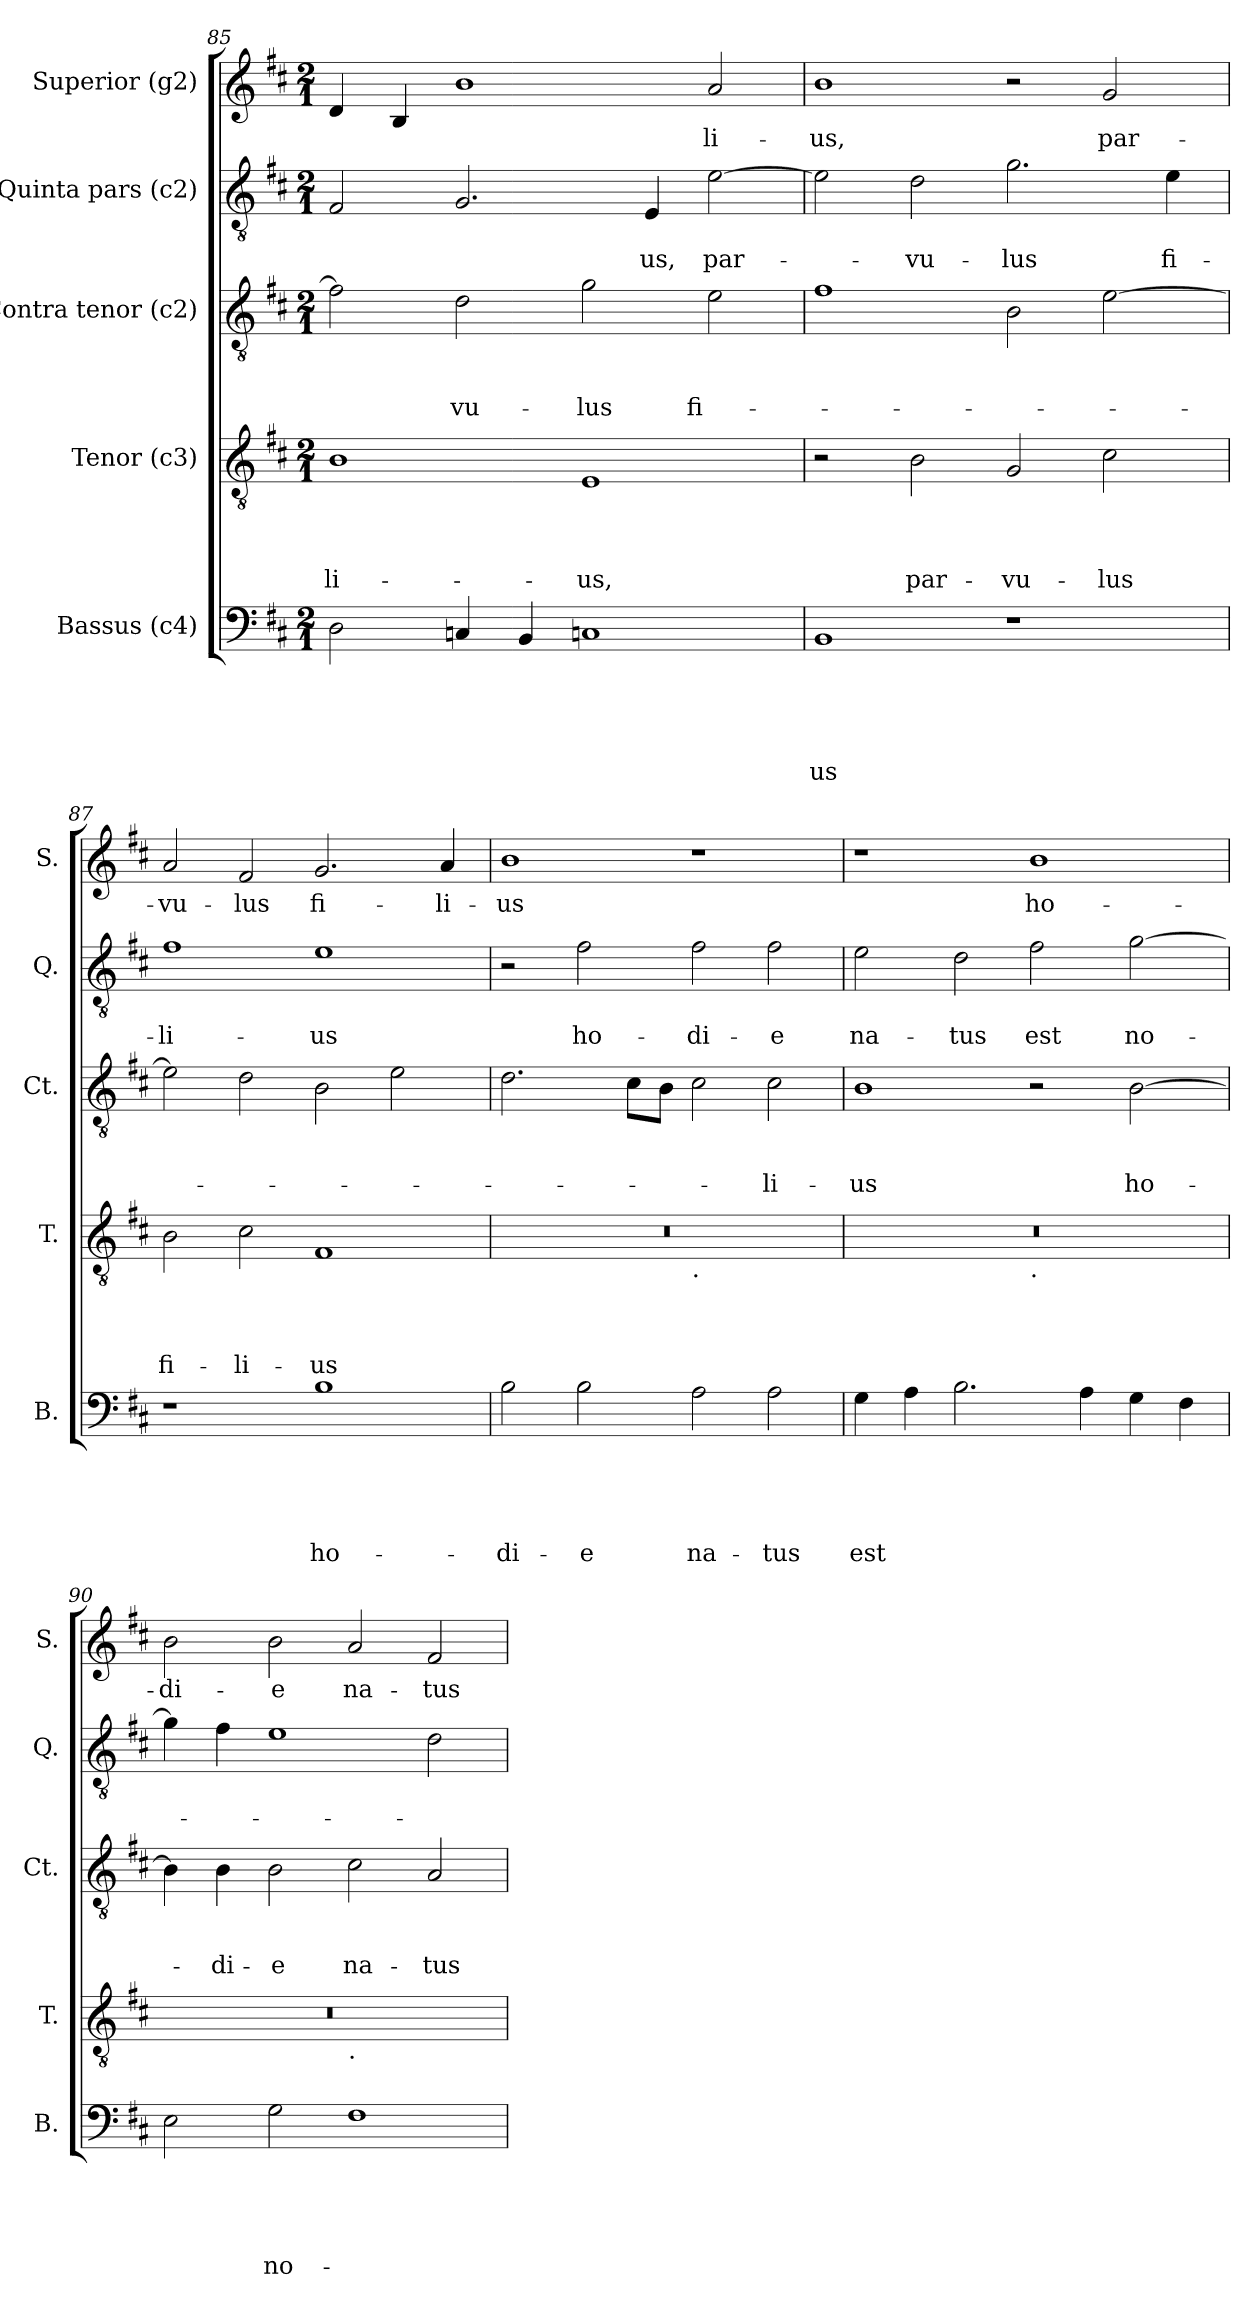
**kern	**text	**text	**text	**text	**text	**kern	**text	**text	**text	**text	**kern	**text	**text	**text	**kern	**text	**text	**kern	**text
*part5	*part5	*part5	*part5	*part5	*part5	*part4	*part4	*part4	*part4	*part4	*part3	*part3	*part3	*part3	*part2	*part2	*part2	*part1	*part1
*staff5	*staff5	*staff5	*staff5	*staff5	*staff5	*staff4	*staff4	*staff4	*staff4	*staff4	*staff3	*staff3	*staff3	*staff3	*staff2	*staff2	*staff2	*staff1	*staff1
*I"Bassus (c4)	*	*	*	*	*	*I"Tenor (c3)	*	*	*	*	*I"Contra tenor (c2)	*	*	*	*I"Quinta pars (c2)	*	*	*I"Superior (g2)	*
*I'B.	*	*	*	*	*	*I'T.	*	*	*	*	*I'Ct.	*	*	*	*I'Q.	*	*	*I'S.	*
*clefF4	*	*	*	*	*	*clefGv2	*	*	*	*	*clefGv2	*	*	*	*clefGv2	*	*	*clefG2	*
*k[f#c#]	*	*	*	*	*	*k[f#c#]	*	*	*	*	*k[f#c#]	*	*	*	*k[f#c#]	*	*	*k[f#c#]	*
*D:	*	*	*	*	*	*D:	*	*	*	*	*D:	*	*	*	*D:	*	*	*D:	*
*M2/1	*	*	*	*	*	*M2/1	*	*	*	*	*M2/1	*	*	*	*M2/1	*	*	*M2/1	*
=85	=85	=85	=85	=85	=85	=85	=85	=85	=85	=85	=85	=85	=85	=85	=85	=85	=85	=85	=85
!	!	!	!	!	!	!	!	!	!	!LO:LY:b	!	!	!	!	!	!	!	!	!
2D\	.	.	.	.	.	1B	.	.	.	-li-	2f#\]	.	.	.	2F#/	.	.	4d/	.
.	.	.	.	.	.	.	.	.	.	.	.	.	.	.	.	.	.	4B/	.
!	!	!	!	!	!	!	!	!	!	!	!	!	!	!LO:LY:b	!	!	!	!	!
4C/	.	.	.	.	.	.	.	.	.	.	2d\	.	.	-vu-	2.G/	.	.	1b	.
4BB/	.	.	.	.	.	.	.	.	.	.	.	.	.	.	.	.	.	.	.
!	!	!	!	!	!	!	!	!	!	!LO:LY:b	!	!	!	!LO:LY:b	!	!	!	!	!
1Cn	.	.	.	.	.	1E	.	.	.	-us,	2g\	.	.	-lus	.	.	.	.	.
!	!	!	!	!	!	!	!	!	!	!	!	!	!	!	!	!	!LO:LY:b	!	!
.	.	.	.	.	.	.	.	.	.	.	.	.	.	.	4E/	.	-us,	.	.
!	!	!	!	!	!	!	!	!	!	!	!	!	!	!LO:LY:b	!	!	!LO:LY:b	!	!LO:LY:b
.	.	.	.	.	.	.	.	.	.	.	2e\	.	.	fi-	[>2e\	.	par-	2a/	-li-
!!LO:PB:g=z
=86	=86	=86	=86	=86	=86	=86	=86	=86	=86	=86	=86	=86	=86	=86	=86	=86	=86	=86	=86
!	!	!	!	!	!LO:LY:b	!	!	!	!	!	!	!	!	!	!	!	!	!	!LO:LY:b
1BB	.	.	.	.	-us	2r	.	.	.	.	1f#	.	.	.	2e\]	.	.	1b	-us,
!	!	!	!	!	!	!	!	!	!	!LO:LY:b	!	!	!	!	!	!	!LO:LY:b	!	!
.	.	.	.	.	.	2B\	.	.	.	par-	.	.	.	.	2d\	.	-vu-	.	.
!	!	!	!	!	!	!	!	!	!	!LO:LY:b	!	!	!	!	!	!	!LO:LY:b	!	!
1r	.	.	.	.	.	2G/	.	.	.	-vu-	2B\	.	.	.	2.g\	.	-lus	2r	.
!	!	!	!	!	!	!	!	!	!	!LO:LY:b	!	!	!	!	!	!	!	!	!LO:LY:b
.	.	.	.	.	.	2c#\	.	.	.	-lus	[>2e\	.	.	.	.	.	.	2g/	par-
!	!	!	!	!	!	!	!	!	!	!	!	!	!	!	!	!	!LO:LY:b	!	!
.	.	.	.	.	.	.	.	.	.	.	.	.	.	.	4e\	.	fi-	.	.
=87	=87	=87	=87	=87	=87	=87	=87	=87	=87	=87	=87	=87	=87	=87	=87	=87	=87	=87	=87
!	!	!	!	!	!	!	!	!	!	!LO:LY:b	!	!	!	!	!	!	!LO:LY:b	!	!LO:LY:b
1r	.	.	.	.	.	2B\	.	.	.	fi-	2e\]	.	.	.	1f#	.	-li-	2a/	-vu-
!	!	!	!	!	!	!	!	!	!	!LO:LY:b	!	!	!	!	!	!	!	!	!LO:LY:b
.	.	.	.	.	.	2c#\	.	.	.	-li-	2d\	.	.	.	.	.	.	2f#/	-lus
!	!	!	!	!	!LO:LY:b	!	!	!	!	!LO:LY:b	!	!	!	!	!	!	!LO:LY:b	!	!LO:LY:b
1B	.	.	.	.	ho-	1F#	.	.	.	-us	2B\	.	.	.	1e	.	-us	2.g/	fi-
.	.	.	.	.	.	.	.	.	.	.	2e\	.	.	.	.	.	.	.	.
!	!	!	!	!	!	!	!	!	!	!	!	!	!	!	!	!	!	!	!LO:LY:b
.	.	.	.	.	.	.	.	.	.	.	.	.	.	.	.	.	.	4a/	-li-
=88	=88	=88	=88	=88	=88	=88	=88	=88	=88	=88	=88	=88	=88	=88	=88	=88	=88	=88	=88
!	!	!	!	!	!LO:LY:b	!	!	!	!	!	!	!	!	!	!	!	!	!	!LO:LY:b
*	*	*	*	*	*	*^	*	*	*	*	*	*	*	*	*	*	*	*	*
2B\	.	.	.	.	-di-	0r	1ryy	.	.	.	.	2.d\	.	.	.	2r	.	.	1b	-us
!	!	!	!	!	!LO:LY:b	!	!	!	!	!	!	!	!	!	!	!	!	!LO:LY:b	!	!
2B\	.	.	.	.	-e	.	.	.	.	.	.	.	.	.	.	2f#\	.	ho-	.	.
.	.	.	.	.	.	.	.	.	.	.	.	8c#\L	.	.	.	.	.	.	.	.
.	.	.	.	.	.	.	.	.	.	.	.	8B\J	.	.	.	.	.	.	.	.
!	!	!	!	!	!	!	!LO:TX:b:t=.	!	!	!	!	!	!	!	!	!	!	!	!	!
!	!	!	!	!	!LO:LY:b	!	!	!	!	!	!	!	!	!	!	!	!	!LO:LY:b	!	!
2A\	.	.	.	.	na-	.	1ryy	.	.	.	.	2c#\	.	.	.	2f#\	.	-di-	1r	.
!	!	!	!	!	!LO:LY:b	!	!	!	!	!	!	!	!	!	!LO:LY:b	!	!	!LO:LY:b	!	!
2A\	.	.	.	.	-tus	.	.	.	.	.	.	2c#\	.	.	-li-	2f#\	.	-e	.	.
!!LO:LB:g=z
=89	=89	=89	=89	=89	=89	=89	=89	=89	=89	=89	=89	=89	=89	=89	=89	=89	=89	=89	=89	=89
!	!	!	!	!	!LO:LY:b	!	!	!	!	!	!	!	!	!	!LO:LY:b	!	!	!LO:LY:b	!	!
4G\	.	.	.	.	est	0r	1ryy	.	.	.	.	1B	.	.	-us	2e\	.	na-	1r	.
4A\	.	.	.	.	.	.	.	.	.	.	.	.	.	.	.	.	.	.	.	.
!	!	!	!	!	!	!	!	!	!	!	!	!	!	!	!	!	!	!LO:LY:b	!	!
2.B\	.	.	.	.	.	.	.	.	.	.	.	.	.	.	.	2d\	.	-tus	.	.
!	!	!	!	!	!	!	!LO:TX:b:t=.	!	!	!	!	!	!	!	!	!	!	!	!	!
!	!	!	!	!	!	!	!	!	!	!	!	!	!	!	!	!	!	!LO:LY:b	!	!LO:LY:b
.	.	.	.	.	.	.	1ryy	.	.	.	.	2r	.	.	.	2f#\	.	est	1b	ho-
4A\	.	.	.	.	.	.	.	.	.	.	.	.	.	.	.	.	.	.	.	.
!	!	!	!	!	!	!	!	!	!	!	!	!	!	!	!LO:LY:b	!	!	!LO:LY:b	!	!
4G\	.	.	.	.	.	.	.	.	.	.	.	[>2B\	.	.	ho-	[>2g\	.	no-	.	.
4F#\	.	.	.	.	.	.	.	.	.	.	.	.	.	.	.	.	.	.	.	.
=90	=90	=90	=90	=90	=90	=90	=90	=90	=90	=90	=90	=90	=90	=90	=90	=90	=90	=90	=90	=90
!	!	!	!	!	!	!	!	!	!	!	!	!	!	!	!	!	!	!	!	!LO:LY:b
2E\	.	.	.	.	.	0r	1ryy	.	.	.	.	4B\]	.	.	.	4g\]	.	.	2b\	-di-
!	!	!	!	!	!	!	!	!	!	!	!	!	!	!	!LO:LY:b	!	!	!	!	!
.	.	.	.	.	.	.	.	.	.	.	.	4B\	.	.	-di-	4f#\	.	.	.	.
!	!	!	!	!	!LO:LY:b	!	!	!	!	!	!	!	!	!	!LO:LY:b	!	!	!	!	!LO:LY:b
2G\	.	.	.	.	no-	.	.	.	.	.	.	2B\	.	.	-e	1e	.	.	2b\	-e
!	!	!	!	!	!	!	!LO:TX:b:t=.	!	!	!	!	!	!	!	!	!	!	!	!	!
!	!	!	!	!	!	!	!	!	!	!	!	!	!	!	!LO:LY:b	!	!	!	!	!LO:LY:b
1F#	.	.	.	.	.	.	1ryy	.	.	.	.	2c#\	.	.	na-	.	.	.	2a/	na-
!	!	!	!	!	!	!	!	!	!	!	!	!	!	!	!LO:LY:b	!	!	!	!	!LO:LY:b
.	.	.	.	.	.	.	.	.	.	.	.	2A/	.	.	-tus	2d\	.	.	2f#/	-tus
*	*	*	*	*	*	*v	*v	*	*	*	*	*	*	*	*	*	*	*	*	*
=	=	=	=	=	=	=	=	=	=	=	=	=	=	=	=	=	=	=	=
*-	*-	*-	*-	*-	*-	*-	*-	*-	*-	*-	*-	*-	*-	*-	*-	*-	*-	*-	*-
